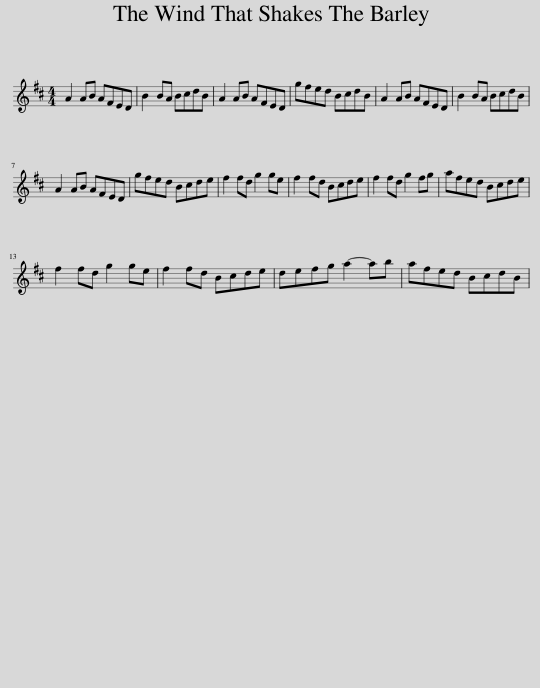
X:1
L:1/8
M:4/4
I:linebreak $
K:D
V:1 treble
V:1
 A2 AB AFED | B2 BA BcdB | A2 AB AFED | gfed BcdB | A2 AB AFED | %5
 B2 BA BcdB |$ A2 AB AFED | gfed Bcde | f2 fd g2 ge | f2 fd Bcde | %10
 f2 fd g2 fg | afed Bcde |$ f2 fd g2 ge | f2 fd Bcde | defg a2- ab | %15
 afed BcdB | %16
